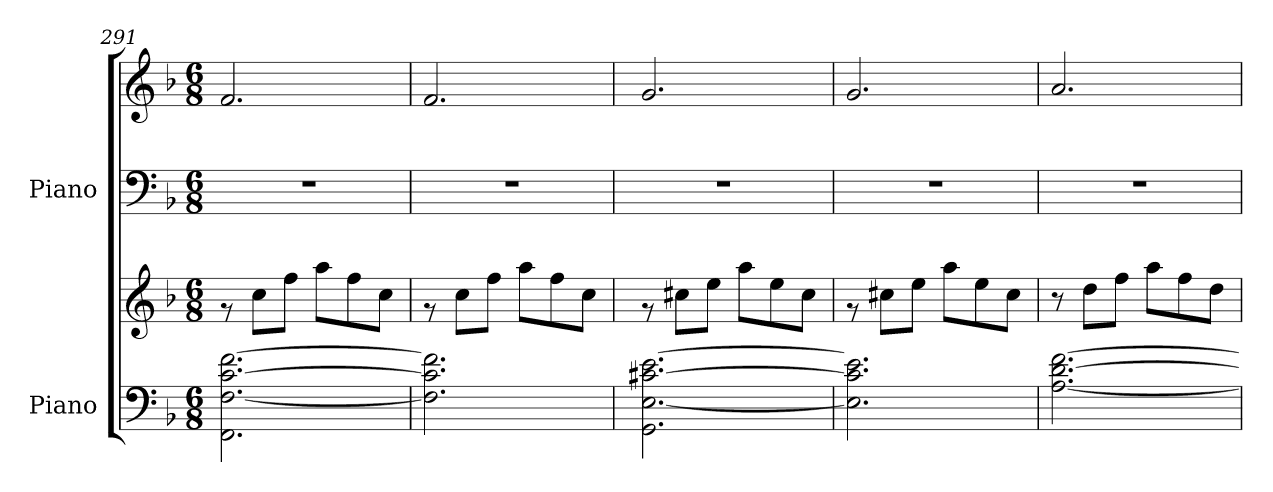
**kern	**kern	**kern	**kern
*part2	*part2	*part1	*part1
*staff4	*staff3	*staff2	*staff1
*I"Piano	*	*I"Piano	*
*I'Pno.	*	*I'Pno.	*
*clefF4	*clefG2	*clefF4	*clefG2
*k[b-]	*k[b-]	*k[b-]	*k[b-]
*M6/8	*M6/8	*M6/8	*M6/8
=291	=291	=291	=291
2.FF\ [2.F\ [2.c\ [2.f\	8rg	2.r	2.f/
.	8cc\L	.	.
.	8ff\J	.	.
.	8aa\L	.	.
.	8ff\	.	.
.	8cc\J	.	.
!!LO:LB:g=z
=292	=292	=292	=292
2.F\] 2.c\] 2.f\]	8rg	2.r	2.f/
.	8cc\L	.	.
.	8ff\J	.	.
.	8aa\L	.	.
.	8ff\	.	.
.	8cc\J	.	.
=293	=293	=293	=293
2.GG\ [2.E\ [2.c#X\ [2.e\	8rg	2.r	2.g/
.	8cc#X\L	.	.
.	8ee\J	.	.
.	8aa\L	.	.
.	8ee\	.	.
.	8cc#\J	.	.
=294	=294	=294	=294
2.E\] 2.c#\] 2.e\]	8rg	2.r	2.g/
.	8cc#X\L	.	.
.	8ee\J	.	.
.	8aa\L	.	.
.	8ee\	.	.
.	8cc#\J	.	.
=295	=295	=295	=295
[2.A\ [2.d\ [2.f\	8r	2.r	2.a/
.	8dd\L	.	.
.	8ff\J	.	.
.	8aa\L	.	.
.	8ff\	.	.
.	8dd\J	.	.
=	=	=	=
*-	*-	*-	*-
